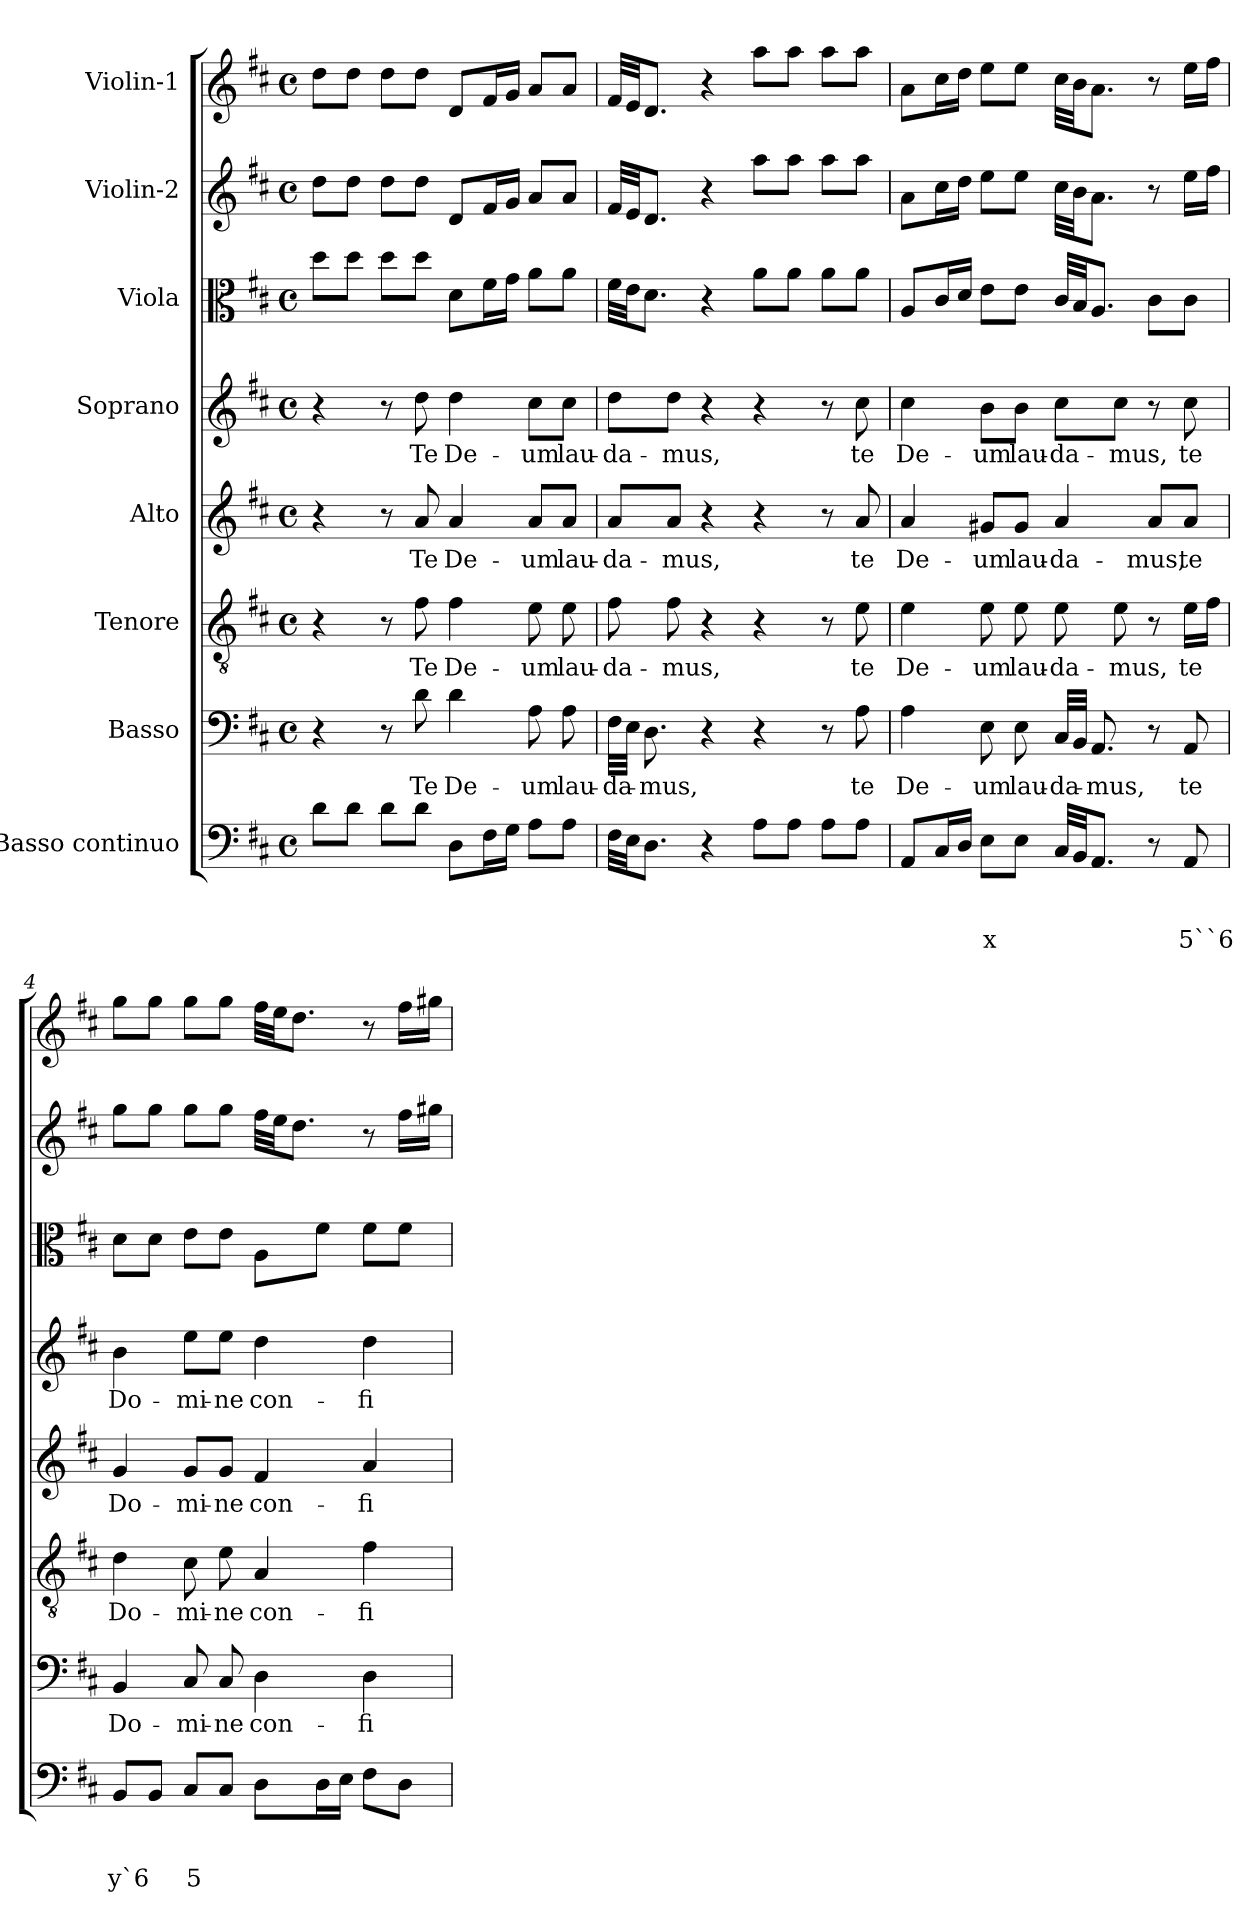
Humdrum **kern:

**kern	**text	**text	**text	**kern	**text	**kern	**text	**kern	**text	**kern	**text	**kern	**kern	**kern
*part8	*part8	*part8	*part8	*part7	*part7	*part6	*part6	*part5	*part5	*part4	*part4	*part3	*part2	*part1
*staff8	*staff8	*staff8	*staff8	*staff7	*staff7	*staff6	*staff6	*staff5	*staff5	*staff4	*staff4	*staff3	*staff2	*staff1
*I"Basso continuo	*	*	*	*I"Basso	*	*I"Tenore	*	*I"Alto	*	*I"Soprano	*	*I"Viola	*I"Violin-2	*I"Violin-1
*clefF4	*	*	*	*clefF4	*	*clefGv2	*	*clefG2	*	*clefG2	*	*clefC3	*clefG2	*clefG2
*k[f#c#]	*	*	*	*k[f#c#]	*	*k[f#c#]	*	*k[f#c#]	*	*k[f#c#]	*	*k[f#c#]	*k[f#c#]	*k[f#c#]
*D:	*	*	*	*D:	*	*D:	*	*D:	*	*D:	*	*D:	*D:	*D:
*M4/4	*	*	*	*M4/4	*	*M4/4	*	*M4/4	*	*M4/4	*	*M4/4	*M4/4	*M4/4
*met(c)	*	*	*	*met(c)	*	*met(c)	*	*met(c)	*	*met(c)	*	*met(c)	*met(c)	*met(c)
=1	=1	=1	=1	=1	=1	=1	=1	=1	=1	=1	=1	=1	=1	=1
8d\L	.	.	.	4r	.	4r	.	4r	.	4r	.	8dd\L	8dd\L	8dd\L
8d\J	.	.	.	.	.	.	.	.	.	.	.	8dd\J	8dd\J	8dd\J
8d\L	.	.	.	8r	.	8r	.	8r	.	8r	.	8dd\L	8dd\L	8dd\L
!	!	!	!	!	!LO:LY:b	!	!LO:LY:b	!	!LO:LY:b	!	!LO:LY:b	!	!	!
8d\J	.	.	.	8d\	Te	8f#\	Te	8a/	Te	8dd\	Te	8dd\J	8dd\J	8dd\J
!	!	!	!	!	!LO:LY:b	!	!LO:LY:b	!	!LO:LY:b	!	!LO:LY:b	!	!	!
8D\L	.	.	.	4d\	De-	4f#\	De-	4a/	De-	4dd\	De-	8d\L	8d/L	8d/L
16F#\L	.	.	.	.	.	.	.	.	.	.	.	16f#\L	16f#/L	16f#/L
16G\JJ	.	.	.	.	.	.	.	.	.	.	.	16g\JJ	16g/JJ	16g/JJ
!	!	!	!	!	!LO:LY:b	!	!LO:LY:b	!	!LO:LY:b	!	!LO:LY:b	!	!	!
8A\L	.	.	.	8A\	-um	8e\	-um	8a/L	-um	8cc#\L	-um	8a\L	8a/L	8a/L
!	!	!	!	!	!LO:LY:b	!	!LO:LY:b	!	!LO:LY:b	!	!LO:LY:b	!	!	!
8A\J	.	.	.	8A\	lau-	8e\	lau-	8a/J	lau-	8cc#\J	lau-	8a\J	8a/J	8a/J
=2	=2	=2	=2	=2	=2	=2	=2	=2	=2	=2	=2	=2	=2	=2
!	!	!	!	!	!LO:LY:b	!	!LO:LY:b	!	!LO:LY:b	!	!LO:LY:b	!	!	!
32F#\LLL	.	.	.	32F#\LLL	-da-	8f#\	-da-	8a/L	-da-	8dd\L	-da-	32f#\LLL	32f#/LLL	32f#/LLL
32E\JJ	.	.	.	32E\JJJ	.	.	.	.	.	.	.	32e\JJ	32e/JJ	32e/JJ
!	!	!	!	!	!LO:LY:b	!	!	!	!	!	!	!	!	!
8.D\J	.	.	.	8.D\	-mus,	.	.	.	.	.	.	8.d\J	8.d/J	8.d/J
!	!	!	!	!	!	!	!LO:LY:b	!	!LO:LY:b	!	!LO:LY:b	!	!	!
.	.	.	.	.	.	8f#\	-mus,	8a/J	-mus,	8dd\J	-mus,	.	.	.
4r	.	.	.	4r	.	4r	.	4r	.	4r	.	4r	4r	4r
8A\L	.	.	.	4r	.	4r	.	4r	.	4r	.	8a\L	8aa\L	8aa\L
8A\J	.	.	.	.	.	.	.	.	.	.	.	8a\J	8aa\J	8aa\J
8A\L	.	.	.	8r	.	8r	.	8r	.	8r	.	8a\L	8aa\L	8aa\L
!	!	!	!	!	!LO:LY:b	!	!LO:LY:b	!	!LO:LY:b	!	!LO:LY:b	!	!	!
8A\J	.	.	.	8A\	te	8e\	te	8a/	te	8cc#\	te	8a\J	8aa\J	8aa\J
=3	=3	=3	=3	=3	=3	=3	=3	=3	=3	=3	=3	=3	=3	=3
!	!	!	!	!	!LO:LY:b	!	!LO:LY:b	!	!LO:LY:b	!	!LO:LY:b	!	!	!
8AA/L	.	.	.	4A\	De-	4e\	De-	4a/	De-	4cc#\	De-	8A/L	8a\L	8a\L
16C#/L	.	.	.	.	.	.	.	.	.	.	.	16c#/L	16cc#\L	16cc#\L
16D/JJ	.	.	.	.	.	.	.	.	.	.	.	16d/JJ	16dd\JJ	16dd\JJ
!	!	!	!LO:LY:b	!	!LO:LY:b	!	!LO:LY:b	!	!LO:LY:b	!	!LO:LY:b	!	!	!
8E\L	.	.	x	8E\	-um	8e\	-um	8g#X/L	-um	8b\L	-um	8e\L	8ee\L	8ee\L
!	!	!	!	!	!LO:LY:b	!	!LO:LY:b	!	!LO:LY:b	!	!LO:LY:b	!	!	!
8E\J	.	.	.	8E\	lau-	8e\	lau-	8g#/J	lau-	8b\J	lau-	8e\J	8ee\J	8ee\J
!	!	!	!	!	!LO:LY:b	!	!LO:LY:b	!	!LO:LY:b	!	!LO:LY:b	!	!	!
32C#/LLL	.	.	.	32C#/LLL	-da-	8e\	-da-	4a/	-da-	8cc#\L	-da-	32c#/LLL	32cc#\LLL	32cc#\LLL
32BB/JJ	.	.	.	32BB/JJJ	.	.	.	.	.	.	.	32B/JJ	32b\JJ	32b\JJ
!	!	!	!	!	!LO:LY:b	!	!	!	!	!	!	!	!	!
8.AA/J	.	.	.	8.AA/	-mus,	.	.	.	.	.	.	8.A/J	8.a\J	8.a\J
!	!	!	!	!	!	!	!LO:LY:b	!	!	!	!LO:LY:b	!	!	!
.	.	.	.	.	.	8e\	-mus,	.	.	8cc#\J	-mus,	.	.	.
!	!	!	!	!	!	!	!	!	!LO:LY:b	!	!	!	!	!
8r	.	.	.	8r	.	8r	.	8a/L	-mus,	8r	.	8c#\L	8r	8r
!	!	!	!LO:LY:b	!	!LO:LY:b	!	!LO:LY:b	!	!LO:LY:b	!	!LO:LY:b	!	!	!
8AA/	.	.	5``6	8AA/	te	16e\LL	te	8a/J	te	8cc#\	te	8c#\J	16ee\LL	16ee\LL
.	.	.	.	.	.	16f#\JJ	.	.	.	.	.	.	16ff#\JJ	16ff#\JJ
=4	=4	=4	=4	=4	=4	=4	=4	=4	=4	=4	=4	=4	=4	=4
!	!	!	!LO:LY:b	!	!LO:LY:b	!	!LO:LY:b	!	!LO:LY:b	!	!LO:LY:b	!	!	!
8BB/L	.	.	y`6	4BB/	Do-	4d\	Do-	4g/	Do-	4b\	Do-	8d\L	8gg\L	8gg\L
8BB/J	.	.	.	.	.	.	.	.	.	.	.	8d\J	8gg\J	8gg\J
!	!	!	!LO:LY:b	!	!LO:LY:b	!	!LO:LY:b	!	!LO:LY:b	!	!LO:LY:b	!	!	!
8C#/L	.	.	5	8C#/	-mi-	8c#\	-mi-	8g/L	-mi-	8ee\L	-mi-	8e\L	8gg\L	8gg\L
!	!	!	!	!	!LO:LY:b	!	!LO:LY:b	!	!LO:LY:b	!	!LO:LY:b	!	!	!
8C#/J	.	.	.	8C#/	-ne	8e\	-ne	8g/J	-ne	8ee\J	-ne	8e\J	8gg\J	8gg\J
!	!	!	!	!	!LO:LY:b	!	!LO:LY:b	!	!LO:LY:b	!	!LO:LY:b	!	!	!
8D\L	.	.	.	4D\	con-	4A/	con-	4f#/	con-	4dd\	con-	8A\L	32ff#\LLL	32ff#\LLL
.	.	.	.	.	.	.	.	.	.	.	.	.	32ee\JJ	32ee\JJ
.	.	.	.	.	.	.	.	.	.	.	.	.	8.dd\J	8.dd\J
16D\L	.	.	.	.	.	.	.	.	.	.	.	8f#\J	.	.
16E\JJ	.	.	.	.	.	.	.	.	.	.	.	.	.	.
!	!	!	!	!	!LO:LY:b	!	!LO:LY:b	!	!LO:LY:b	!	!LO:LY:b	!	!	!
8F#\L	.	.	.	4D\	-fi-	4f#\	-fi-	4a/	-fi-	4dd\	-fi-	8f#\L	8r	8r
8D\J	.	.	.	.	.	.	.	.	.	.	.	8f#\J	16ff#\LL	16ff#\LL
.	.	.	.	.	.	.	.	.	.	.	.	.	16gg#X\JJ	16gg#X\JJ
=	=	=	=	=	=	=	=	=	=	=	=	=	=	=
*-	*-	*-	*-	*-	*-	*-	*-	*-	*-	*-	*-	*-	*-	*-
